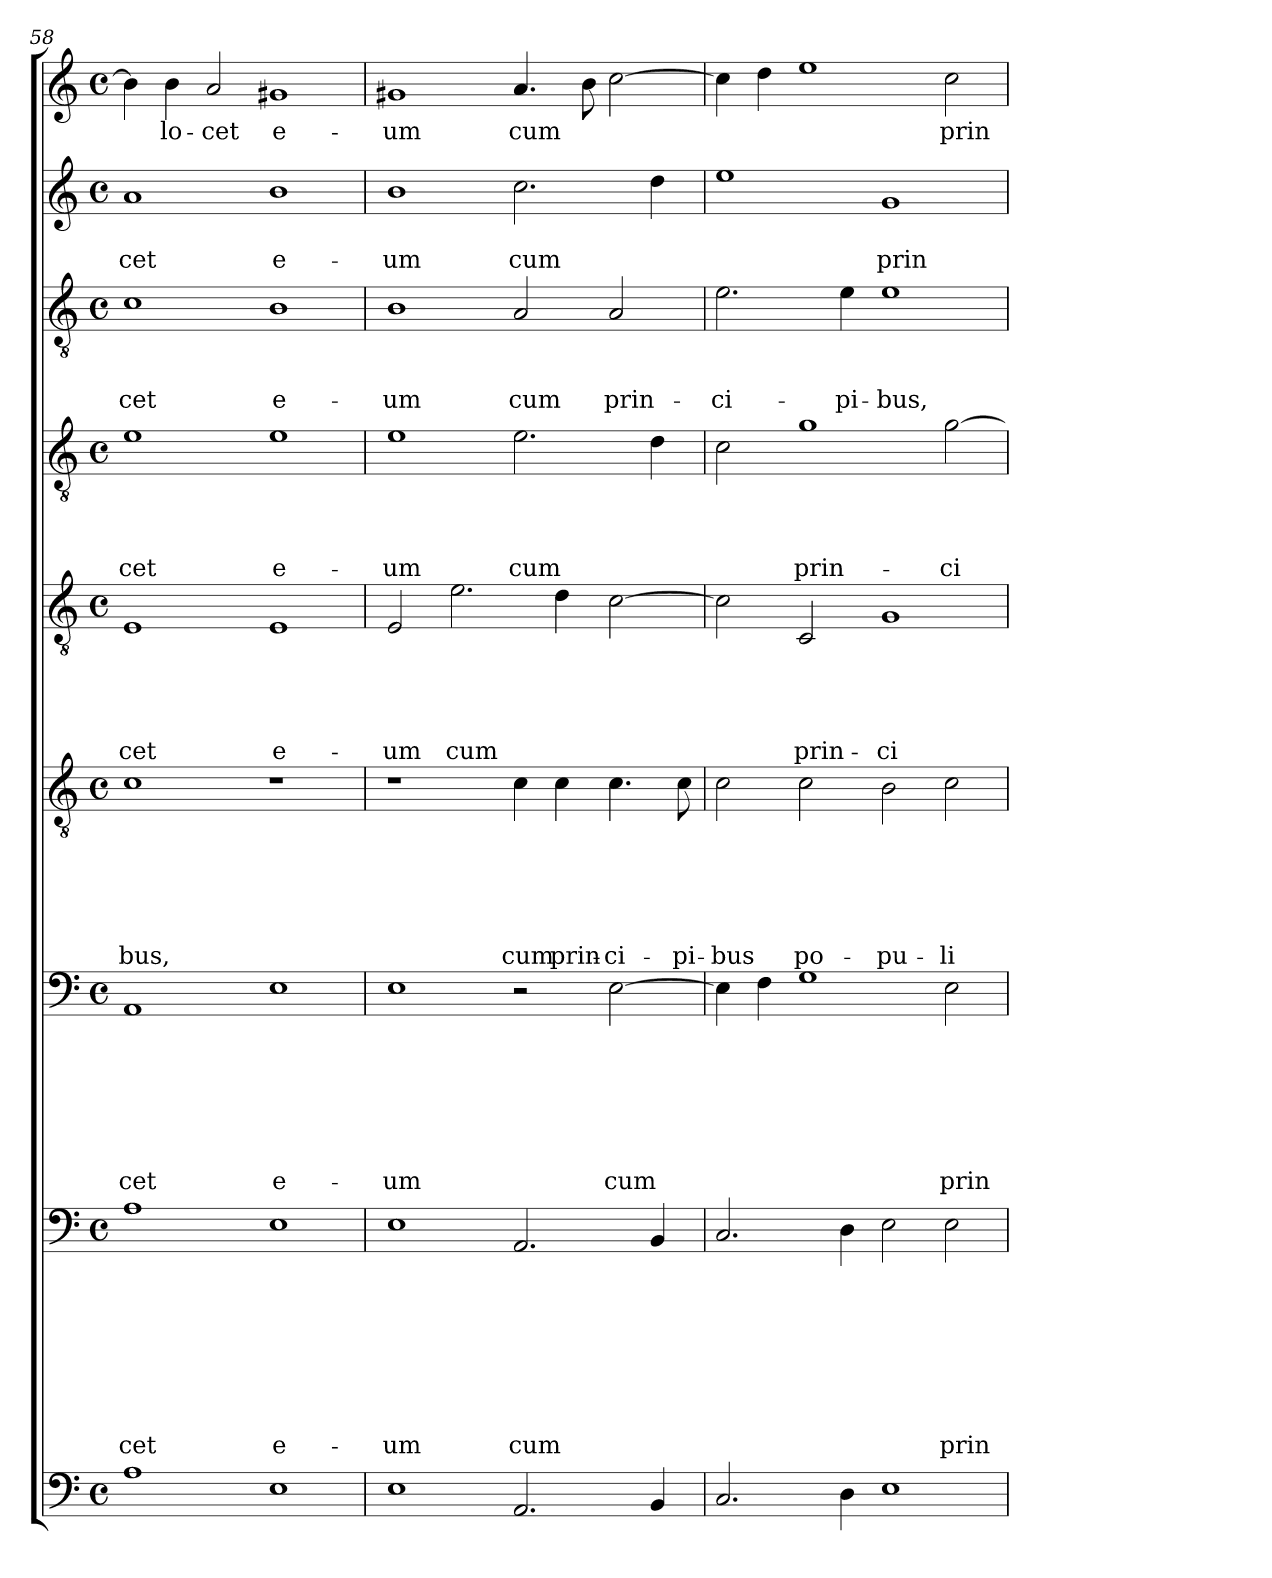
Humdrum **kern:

**kern	**kern	**text	**text	**text	**text	**text	**text	**text	**text	**kern	**text	**text	**text	**text	**text	**text	**text	**kern	**text	**text	**text	**text	**text	**text	**kern	**text	**text	**text	**text	**text	**kern	**text	**text	**text	**text	**kern	**text	**text	**text	**kern	**text	**text	**kern	**text
*part9	*part8	*part8	*part8	*part8	*part8	*part8	*part8	*part8	*part8	*part7	*part7	*part7	*part7	*part7	*part7	*part7	*part7	*part6	*part6	*part6	*part6	*part6	*part6	*part6	*part5	*part5	*part5	*part5	*part5	*part5	*part4	*part4	*part4	*part4	*part4	*part3	*part3	*part3	*part3	*part2	*part2	*part2	*part1	*part1
*staff9	*staff8	*staff8	*staff8	*staff8	*staff8	*staff8	*staff8	*staff8	*staff8	*staff7	*staff7	*staff7	*staff7	*staff7	*staff7	*staff7	*staff7	*staff6	*staff6	*staff6	*staff6	*staff6	*staff6	*staff6	*staff5	*staff5	*staff5	*staff5	*staff5	*staff5	*staff4	*staff4	*staff4	*staff4	*staff4	*staff3	*staff3	*staff3	*staff3	*staff2	*staff2	*staff2	*staff1	*staff1
!!LO:LB:g=z
*clefF4	*clefF4	*	*	*	*	*	*	*	*	*clefF4	*	*	*	*	*	*	*	*clefGv2	*	*	*	*	*	*	*clefGv2	*	*	*	*	*	*clefGv2	*	*	*	*	*clefGv2	*	*	*	*clefG2	*	*	*clefG2	*
*k[]	*k[]	*	*	*	*	*	*	*	*	*k[]	*	*	*	*	*	*	*	*k[]	*	*	*	*	*	*	*k[]	*	*	*	*	*	*k[]	*	*	*	*	*k[]	*	*	*	*k[]	*	*	*k[]	*
*C:	*C:	*	*	*	*	*	*	*	*	*C:	*	*	*	*	*	*	*	*C:	*	*	*	*	*	*	*C:	*	*	*	*	*	*C:	*	*	*	*	*C:	*	*	*	*C:	*	*	*C:	*
*M4/4	*M4/4	*	*	*	*	*	*	*	*	*M4/4	*	*	*	*	*	*	*	*M4/4	*	*	*	*	*	*	*M4/4	*	*	*	*	*	*M4/4	*	*	*	*	*M4/4	*	*	*	*M4/4	*	*	*M4/4	*
*met(c)	*met(c)	*	*	*	*	*	*	*	*	*met(c)	*	*	*	*	*	*	*	*met(c)	*	*	*	*	*	*	*met(c)	*	*	*	*	*	*met(c)	*	*	*	*	*met(c)	*	*	*	*met(c)	*	*	*met(c)	*
=58	=58	=58	=58	=58	=58	=58	=58	=58	=58	=58	=58	=58	=58	=58	=58	=58	=58	=58	=58	=58	=58	=58	=58	=58	=58	=58	=58	=58	=58	=58	=58	=58	=58	=58	=58	=58	=58	=58	=58	=58	=58	=58	=58	=58
1A	1A	.	.	.	.	.	.	.	-cet	1AA	.	.	.	.	.	.	-cet	1c	.	.	.	.	.	-bus,	1E	.	.	.	.	-cet	1e	.	.	.	-cet	1c	.	.	-cet	1a	.	-cet	4b\]	.
.	.	.	.	.	.	.	.	.	.	.	.	.	.	.	.	.	.	.	.	.	.	.	.	.	.	.	.	.	.	.	.	.	.	.	.	.	.	.	.	.	.	.	4b\	-lo-
.	.	.	.	.	.	.	.	.	.	.	.	.	.	.	.	.	.	.	.	.	.	.	.	.	.	.	.	.	.	.	.	.	.	.	.	.	.	.	.	.	.	.	2a/	-cet
1E	1E	.	.	.	.	.	.	.	e-	1E	.	.	.	.	.	.	e-	1r	.	.	.	.	.	.	1E	.	.	.	.	e-	1e	.	.	.	e-	1B	.	.	e-	1b	.	e-	1g#X	e-
=59	=59	=59	=59	=59	=59	=59	=59	=59	=59	=59	=59	=59	=59	=59	=59	=59	=59	=59	=59	=59	=59	=59	=59	=59	=59	=59	=59	=59	=59	=59	=59	=59	=59	=59	=59	=59	=59	=59	=59	=59	=59	=59	=59	=59
1E	1E	.	.	.	.	.	.	.	-um	1E	.	.	.	.	.	.	-um	1r	.	.	.	.	.	.	2E/	.	.	.	.	-um	1e	.	.	.	-um	1B	.	.	-um	1b	.	-um	1g#X	-um
.	.	.	.	.	.	.	.	.	.	.	.	.	.	.	.	.	.	.	.	.	.	.	.	.	2.e\	.	.	.	.	cum	.	.	.	.	.	.	.	.	.	.	.	.	.	.
2.AA/	2.AA/	.	.	.	.	.	.	.	cum	2r	.	.	.	.	.	.	.	4c\	.	.	.	.	.	cum	.	.	.	.	.	.	2.e\	.	.	.	cum	2A/	.	.	cum	2.cc\	.	cum	4.a/	cum
.	.	.	.	.	.	.	.	.	.	.	.	.	.	.	.	.	.	4c\	.	.	.	.	.	prin-	4d\	.	.	.	.	.	.	.	.	.	.	.	.	.	.	.	.	.	.	.
.	.	.	.	.	.	.	.	.	.	.	.	.	.	.	.	.	.	.	.	.	.	.	.	.	.	.	.	.	.	.	.	.	.	.	.	.	.	.	.	.	.	.	8b\	.
.	.	.	.	.	.	.	.	.	.	[2E\	.	.	.	.	.	.	cum	4.c\	.	.	.	.	.	-ci-	[2c\	.	.	.	.	.	.	.	.	.	.	2A/	.	.	prin-	.	.	.	[2cc\	.
4BB/	4BB/	.	.	.	.	.	.	.	.	.	.	.	.	.	.	.	.	.	.	.	.	.	.	.	.	.	.	.	.	.	4d\	.	.	.	.	.	.	.	.	4dd\	.	.	.	.
.	.	.	.	.	.	.	.	.	.	.	.	.	.	.	.	.	.	8c\	.	.	.	.	.	-pi-	.	.	.	.	.	.	.	.	.	.	.	.	.	.	.	.	.	.	.	.
=60	=60	=60	=60	=60	=60	=60	=60	=60	=60	=60	=60	=60	=60	=60	=60	=60	=60	=60	=60	=60	=60	=60	=60	=60	=60	=60	=60	=60	=60	=60	=60	=60	=60	=60	=60	=60	=60	=60	=60	=60	=60	=60	=60	=60
2.C/	2.C/	.	.	.	.	.	.	.	.	4E\]	.	.	.	.	.	.	.	2c\	.	.	.	.	.	-bus	2c\]	.	.	.	.	.	2c\	.	.	.	.	2.e\	.	.	-ci-	1ee	.	.	4cc\]	.
.	.	.	.	.	.	.	.	.	.	4F\	.	.	.	.	.	.	.	.	.	.	.	.	.	.	.	.	.	.	.	.	.	.	.	.	.	.	.	.	.	.	.	.	4dd\	.
.	.	.	.	.	.	.	.	.	.	1G	.	.	.	.	.	.	.	2c\	.	.	.	.	.	po-	2C/	.	.	.	.	prin-	1g	.	.	.	prin-	.	.	.	.	.	.	.	1ee	.
4D\	4D\	.	.	.	.	.	.	.	.	.	.	.	.	.	.	.	.	.	.	.	.	.	.	.	.	.	.	.	.	.	.	.	.	.	.	4e\	.	.	-pi-	.	.	.	.	.
1E	2E\	.	.	.	.	.	.	.	.	.	.	.	.	.	.	.	.	2B\	.	.	.	.	.	-pu-	1G	.	.	.	.	-ci-	.	.	.	.	.	1e	.	.	-bus,	1g	.	prin-	.	.
.	2E\	.	.	.	.	.	.	.	prin-	2E\	.	.	.	.	.	.	prin-	2c\	.	.	.	.	.	-li	.	.	.	.	.	.	[2g\	.	.	.	-ci-	.	.	.	.	.	.	.	2cc\	prin-
=	=	=	=	=	=	=	=	=	=	=	=	=	=	=	=	=	=	=	=	=	=	=	=	=	=	=	=	=	=	=	=	=	=	=	=	=	=	=	=	=	=	=	=	=
*-	*-	*-	*-	*-	*-	*-	*-	*-	*-	*-	*-	*-	*-	*-	*-	*-	*-	*-	*-	*-	*-	*-	*-	*-	*-	*-	*-	*-	*-	*-	*-	*-	*-	*-	*-	*-	*-	*-	*-	*-	*-	*-	*-	*-
